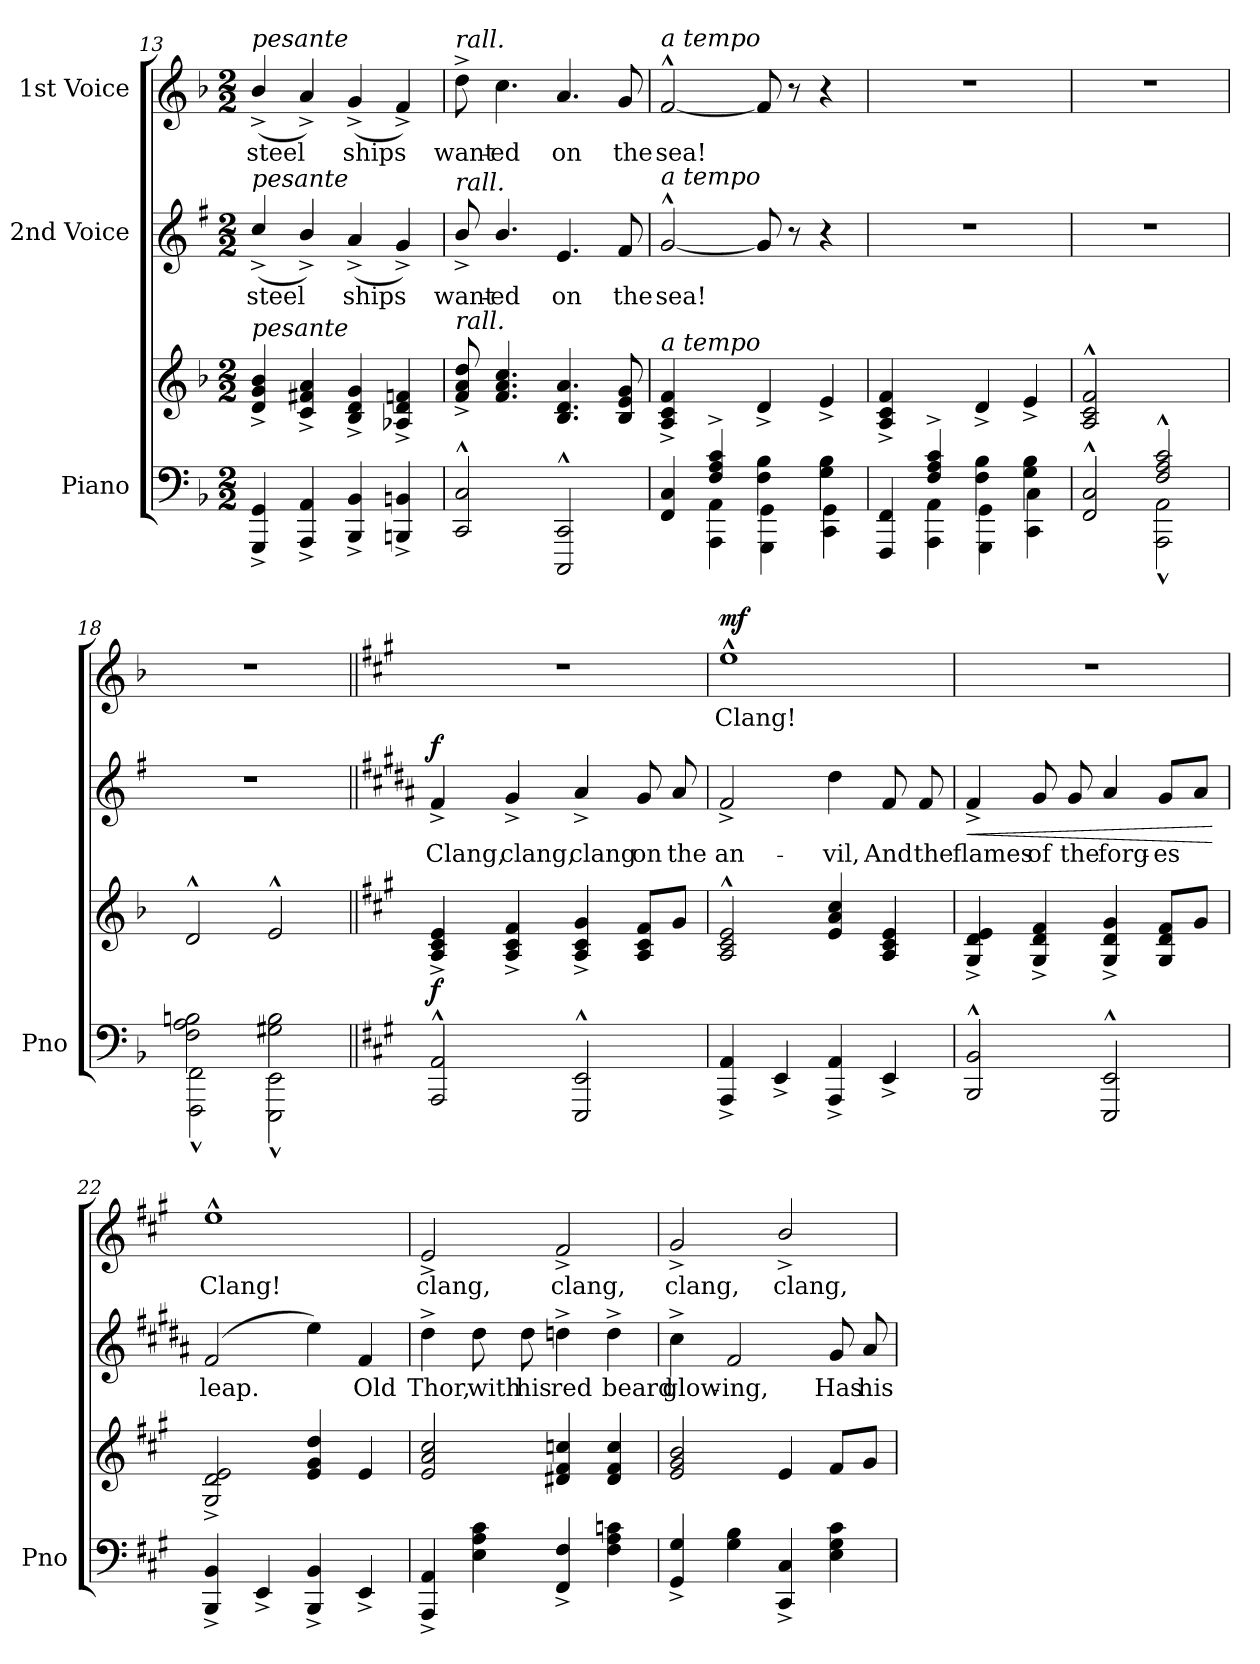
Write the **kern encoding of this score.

**kern	**kern	**dynam	**kern	**text	**dynam	**kern	**text	**dynam
*part3	*part3	*part3	*part2	*part2	*part2	*part1	*part1	*part1
*staff4	*staff3	*staff3/4	*staff2	*staff2	*staff2	*staff1	*staff1	*staff1
*I"Piano	*	*	*I"2nd Voice	*	*	*I"1st Voice	*	*
*I'Pno	*	*	*	*	*	*	*	*
*clefF4	*clefG2	*	*clefG2	*	*	*clefG2	*	*
*	*	*	*ITrd1c2	*	*	*	*	*
*k[b-]	*k[b-]	*	*k[b-]	*	*	*k[b-]	*	*
*M2/2	*M2/2	*	*M2/2	*	*	*M2/2	*	*
=13	=13	=13	=13	=13	=13	=13	=13	=13
!	!	!	!	!	!	!LO:TX:i:t=pesante	!	!
!	!	!	!LO:TX:i:t=pesante	!	!	!	!	!
!	!LO:TX:i:t=pesante	!	!	!	!	!	!	!
4GGG/^< 4GG/^<	4d/^> 4g/^> 4b-/^>	.	(4b-^>/	steel	.	(4b-^>/	steel	.
4AAA/^< 4AA/^<	4c/^> 4f#X/^> 4a/^>	.	4a^>/)	.	.	4a^>/)	.	.
4BBB-/^< 4BB-/^<	4B-/^> 4d/^> 4g/^>	.	(4g^>/	ships	.	(4g^>/	ships	.
4BBBn/^< 4BBn/^<	4A-X/^> 4d/^> 4fn/^>	.	4f^>/)	.	.	4f^>/)	.	.
=14	=14	=14	=14	=14	=14	=14	=14	=14
!	!	!	!	!	!	!LO:TX:i:t=rall.	!	!
!	!	!	!LO:TX:i:t=rall.	!	!	!	!	!
!	!LO:TX:i:t=rall.	!	!	!	!	!	!	!
2CC/^^ 2C/^^	8f/^> 8a/^> 8dd/^>	.	8a^>/	want-	.	8dd^\	want-	.
.	4.f/ 4.a/ 4.cc/	.	4.a/	-ed	.	4.cc\	-ed	.
2CCC/^^ 2CC/^^	4.B-/ 4.d/ 4.a/	.	4.d/	on	.	4.a/	on	.
.	8B-/ 8e/ 8g/	.	8e/	the	.	8g/	the	.
=15	=15	=15	=15	=15	=15	=15	=15	=15
*^	*	*	*	*	*	*	*	*
*	*^	*	*	*	*	*	*	*	*
!	!	!	!	!	!	!	!	!LO:TX:i:t=a tempo	!	!
!	!	!	!	!	!LO:TX:i:t=a tempo	!	!	!	!	!
!	!	!	!LO:TX:i:t=a tempo	!	!	!	!	!	!	!
4ryy	2ryy	4FF/ 4C/	4A/^> 4c/^> 4f/^>	.	[2f^^/	sea!	.	[2f^^/	sea!	.
4F/^> 4A/^> 4c/^>	.	4AAA\ 4AA\	4ryy	.	.	.	.	.	.	.
2ryy	4F\ 4B-\	4GGG\ 4GG\	4d^/	.	8f/]	.	.	8f/]	.	.
.	.	.	.	.	8r	.	.	8r	.	.
.	4G\ 4B-\	4CC\ 4GG\	4e^/	.	4r	.	.	4r	.	.
=16	=16	=16	=16	=16	=16	=16	=16	=16	=16	=16
4ryy	2ryy	4FFF/ 4FF/	4A/^> 4c/^> 4f/^>	.	1r	.	.	1r	.	.
4F/^> 4A/^> 4c/^>	.	4AAA\ 4AA\	4ryy	.	.	.	.	.	.	.
2ryy	4F\ 4B-\	4GGG\ 4GG\	4d^/	.	.	.	.	.	.	.
.	4G\ 4B-\	4CC\ 4C\	4e^/	.	.	.	.	.	.	.
*	*v	*v	*	*	*	*	*	*	*	*
=17	=17	=17	=17	=17	=17	=17	=17	=17	=17
2ryy	2FF/^^ 2C/^^	2A/^^ 2c/^^ 2f/^^	.	1r	.	.	1r	.	.
2F/^^ 2A/^^ 2c/^^	2AAA\^^ 2AA\^^	2ryy	.	.	.	.	.	.	.
=18	=18	=18	=18	=18	=18	=18	=18	=18	=18
2F\ 2A\ 2Bn\	2FFF\^^ 2FF\^^	2d^^/	.	1r	.	.	1r	.	.
2G#X\ 2B\	2EEE\^^ 2EE\^^	2e^^/	.	.	.	.	.	.	.
*v	*v	*	*	*	*	*	*	*	*
=19||	=19||	=19||	=19||	=19||	=19||	=19||	=19||	=19||
*k[f#c#g#]	*k[f#c#g#]	*	*k[f#c#g#]	*	*	*k[f#c#g#]	*	*
*^	*	*	*	*	*	*	*	*
!	!	!	!LO:DY:b	!	!	!LO:DY:a	!	!	!
*v	*v	*	*	*	*	*	*	*	*
2AAA/^^ 2AA/^^	4A/^> 4c#/^> 4e/^>	f	4e^>/	Clang,	f	1r	.	.
.	4A/^> 4c#/^> 4f#/^>	.	4f#^>/	clang,	.	.	.	.
2EEE/^^ 2EE/^^	4A/^> 4c#/^> 4g#/^>	.	4g#^>/	clang	.	.	.	.
.	8A/ 8c#/ 8f#/L	.	8f#/	on	.	.	.	.
.	8g#/J	.	8g#/	the	.	.	.	.
=20	=20	=20	=20	=20	=20	=20	=20	=20
!	!	!	!	!	!	!	!	!LO:DY:a
4AAA/^> 4AA/^>	2A/^^ 2c#/^^ 2e/^^	.	2e^>/	an-	.	1ee^^	Clang!	mf
4EE^>/	.	.	.	.	.	.	.	.
4AAA/^> 4AA/^>	4e/ 4a/ 4cc#/	.	4cc#\	-vil,	.	.	.	.
4EE^>/	4A/ 4c#/ 4e/	.	8e/	And	.	.	.	.
.	.	.	8e/	the	.	.	.	.
=21	=21	=21	=21	=21	=21	=21	=21	=21
!	!	!	!	!	!LO:HP:b	!	!	!
2BBB/^^ 2BB/^^	4G#/^> 4d/^> 4e/^>	.	4e^>/	flames	<	1r	.	.
.	4G#/^> 4d/^> 4f#/^>	.	8f#/	of	.	.	.	.
.	.	.	8f#/	the	.	.	.	.
2EEE/^^ 2EE/^^	4G#/^> 4d/^> 4g#/^>	.	4g#/	forg-	.	.	.	.
.	8G#/ 8d/ 8f#/L	.	8f#/L	-es	.	.	.	.
.	8g#/J	.	8g#/J	.	.	.	.	.
.	.	.	.	.	[	.	.	.
=22	=22	=22	=22	=22	=22	=22	=22	=22
4BBB/^> 4BB/^>	2G#/^> 2d/^> 2e/^>	.	(2e/	leap.	.	1ee^^	Clang!	.
4EE^>/	.	.	.	.	.	.	.	.
4BBB/^> 4BB/^>	4e/ 4g#/ 4dd/	.	4dd\)	.	.	.	.	.
4EE^>/	4e/	.	4e/	Old	.	.	.	.
=23	=23	=23	=23	=23	=23	=23	=23	=23
4AAA/^> 4AA/^>	2e/ 2a/ 2cc#/	.	4cc#^\	Thor,	.	2e^>/	clang,	.
4E\ 4A\ 4c#\	.	.	8cc#\	with	.	.	.	.
.	.	.	8cc#\	his	.	.	.	.
4FF#/^> 4F#/^>	4d#X/ 4f#/ 4ccn/	.	4ccn^\	red	.	2f#^>/	clang,	.
4F#\ 4A\ 4cn\	4d#/ 4f#/ 4cc/	.	4cc^\	beard	.	.	.	.
=24	=24	=24	=24	=24	=24	=24	=24	=24
4GG#/^> 4G#/^>	2e/ 2g#/ 2b/	.	4b^\	glow-	.	2g#^>/	clang,	.
4G#\ 4B\	.	.	2e/	-ing,	.	.	.	.
4CC#/^> 4C#/^>	4e/	.	.	.	.	2b^>/	clang,	.
4E\ 4G#\ 4c#\	8f#/L	.	8f#/	Has	.	.	.	.
.	8g#/J	.	8g#/	his	.	.	.	.
=	=	=	=	=	=	=	=	=
*-	*-	*-	*-	*-	*-	*-	*-	*-
